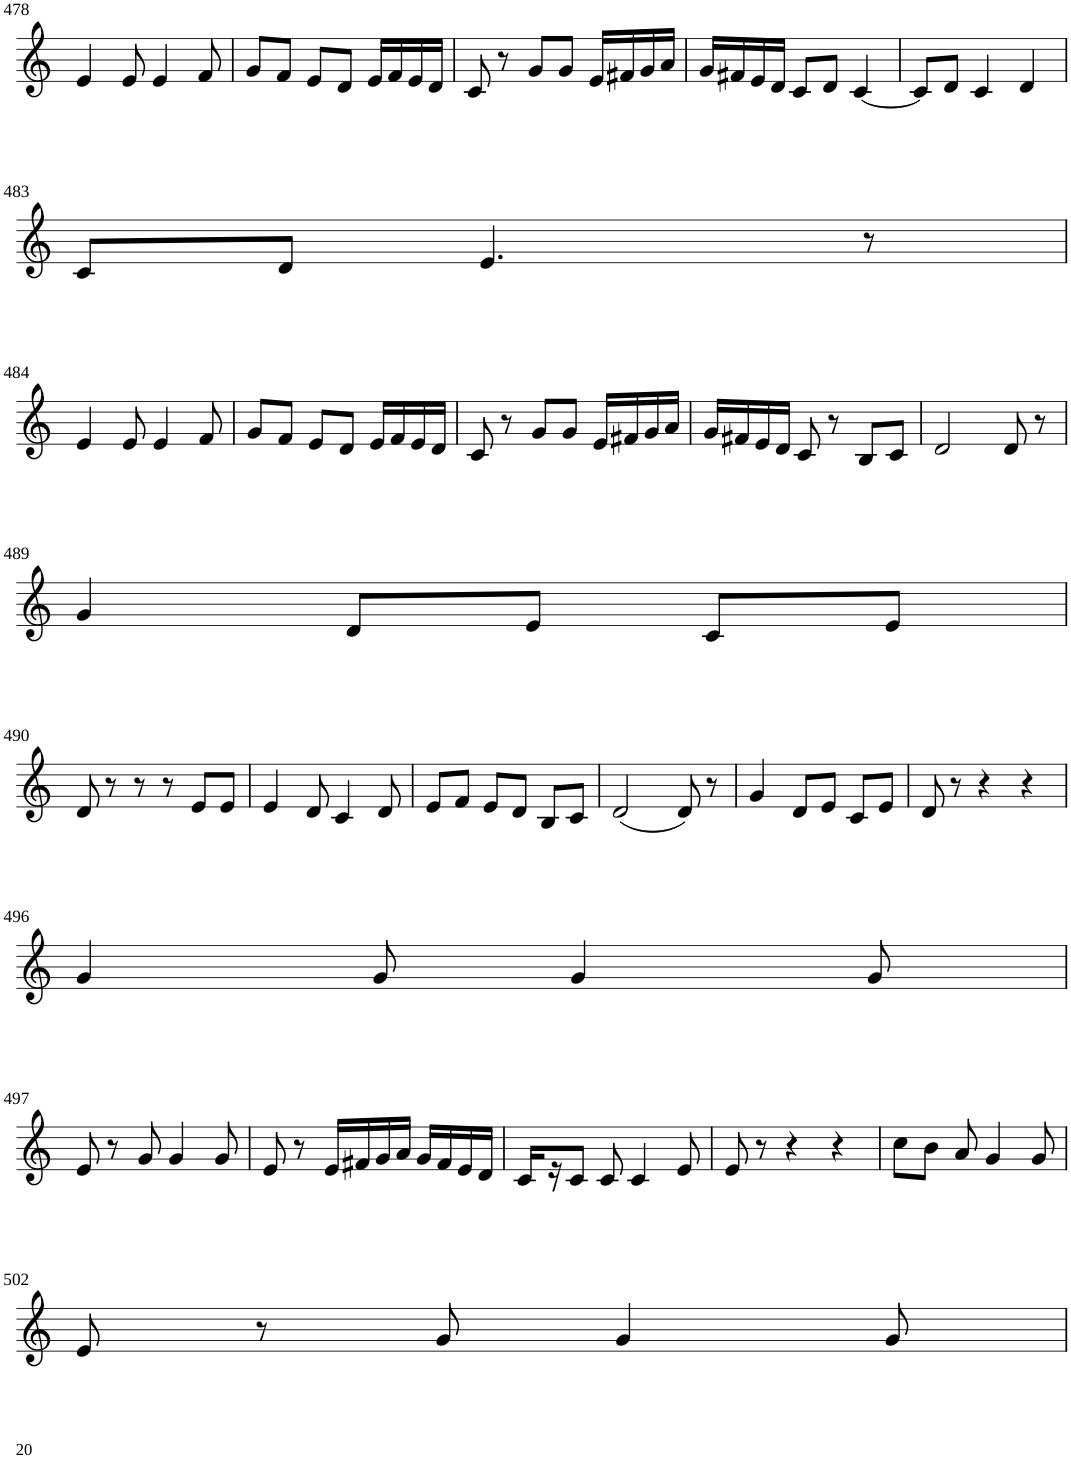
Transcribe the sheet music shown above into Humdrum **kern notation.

**kern
*part1
*staff1
*I"Violin
!!LO:PB:g=z
*clefG2
*k[]
*M3/4
=478
4e/
8e/
4e/
8f/
=479
8g/L
8f/J
8e/L
8d/J
16e/LL
16f/
16e/
16d/JJ
=480
8c/
8r
8g/L
8g/J
16e/LL
16f#X/
16g/
16a/JJ
=481
16g/LL
16f#X/
16e/
16d/JJ
8c/L
8d/J
[4c/
=482
8c/L]
8d/J
4c/
4d/
!!LO:LB:g=z
=483
8c/L
8d/J
4.e/
8r
!!LO:LB:g=z
=484
4e/
8e/
4e/
8f/
=485
8g/L
8f/J
8e/L
8d/J
16e/LL
16f/
16e/
16d/JJ
=486
8c/
8r
8g/L
8g/J
16e/LL
16f#X/
16g/
16a/JJ
=487
16g/LL
16f#X/
16e/
16d/JJ
8c/
8r
8B/L
8c/J
=488
2d/
8d/
8r
!!LO:LB:g=z
=489
4g/
8d/L
8e/J
8c/L
8e/J
!!LO:LB:g=z
=490
8d/
8r
8r
8r
8e/L
8e/J
=491
4e/
8d/
4c/
8d/
=492
8e/L
8f/J
8e/L
8d/J
8B/L
8c/J
=493
(2d/
8d/)
8r
=494
4g/
8d/L
8e/J
8c/L
8e/J
=495
8d/
8r
4r
4r
!!LO:LB:g=z
=496
4g/
8g/
4g/
8g/
!!LO:LB:g=z
=497
8e/
8r
8g/
4g/
8g/
=498
8e/
8r
16e/LL
16f#X/
16g/
16a/JJ
16g/LL
16f#/
16e/
16d/JJ
=499
16c/LL
16r
8c/J
8c/
4c/
8e/
=500
8e/
8r
4r
4r
=501
8cc\L
8b\J
8a/
4g/
8g/
!!LO:LB:g=z
=502
8e/
8r
8g/
4g/
8g/
=
*-
